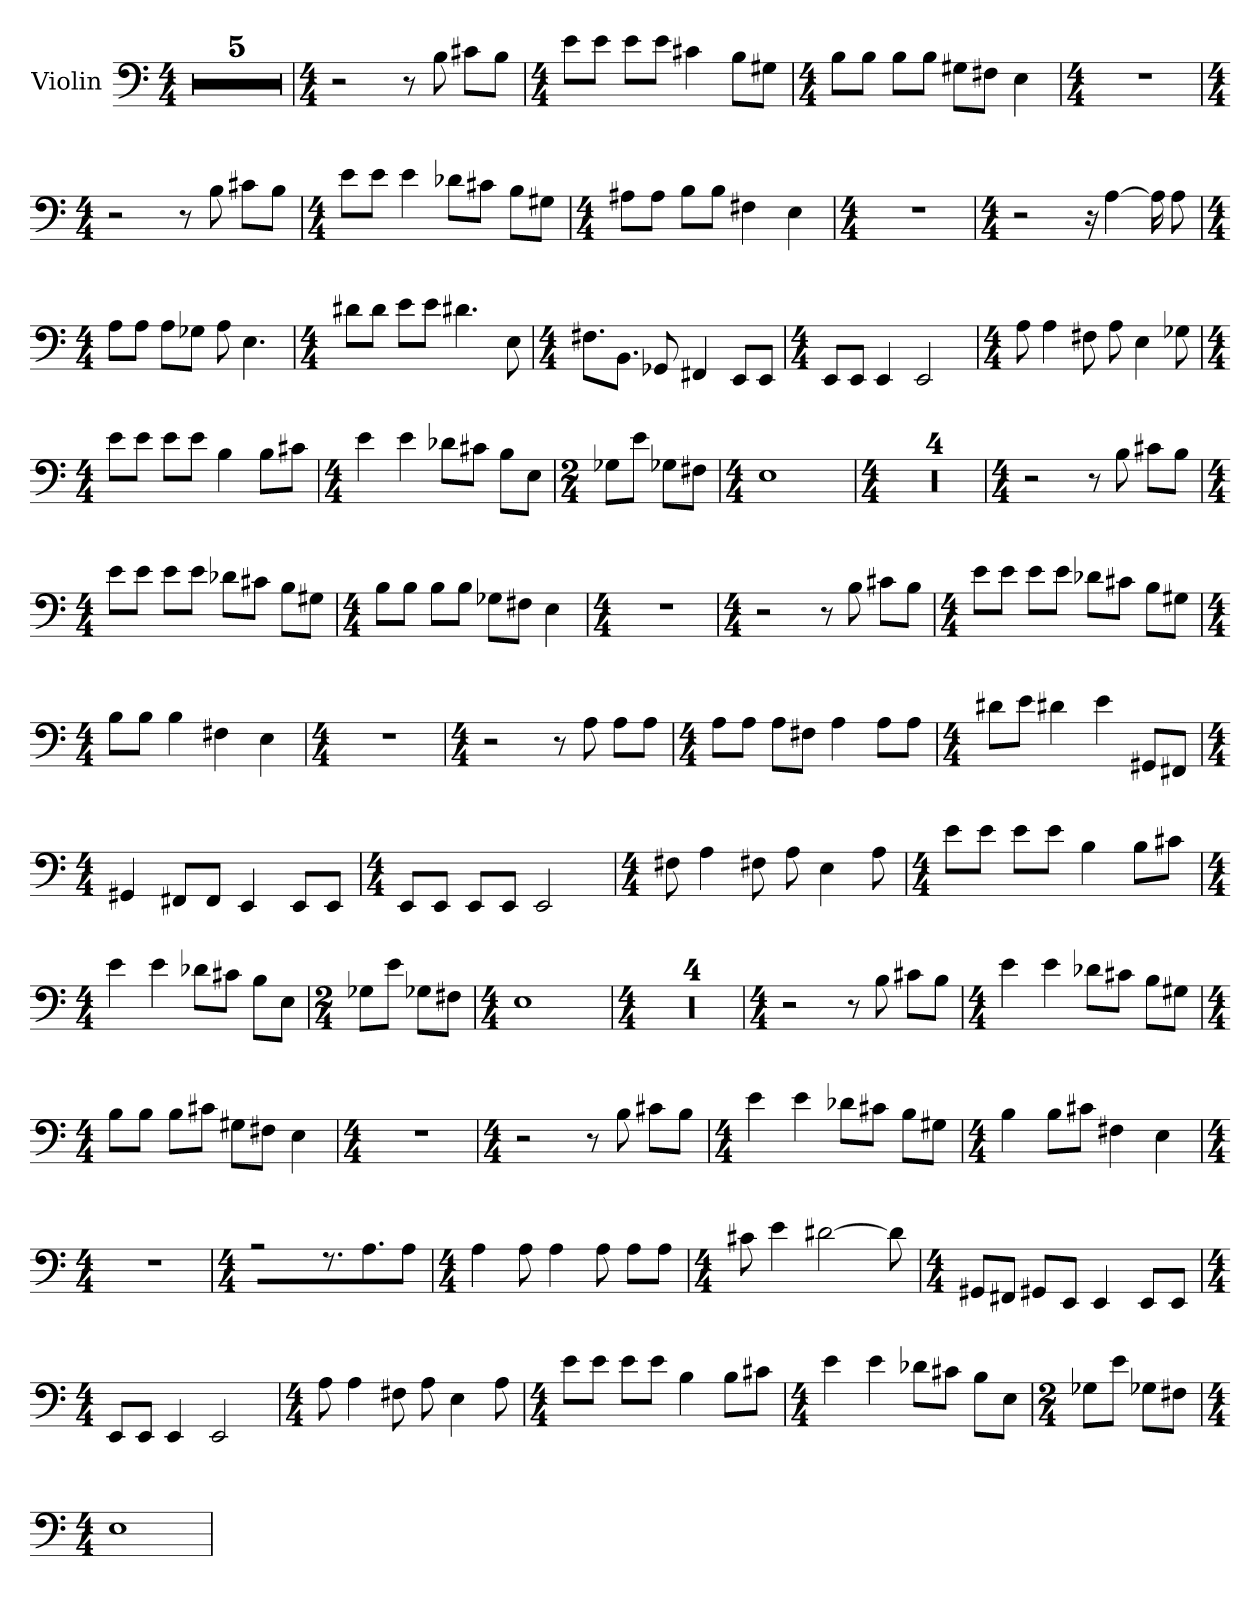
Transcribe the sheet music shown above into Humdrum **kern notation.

**kern
*part1
*staff1
*I"Violin
*I'Vln
*M4/4
=
1r
=
*M4/4
1r
=
*M4/4
1r
=
*M4/4
1r
=
*M4/4
1r
=
*M4/4
2r
8r
8B
8c#XL
8BJ
=
*M4/4
8eL
8eJ
8eL
8eJ
4c#X
8BL
8G#XJ
=
*M4/4
8BL
8BJ
8BL
8BJ
8G#XL
8F#XJ
4E
=
*M4/4
1r
=
*M4/4
2r
8r
8B
8c#XL
8BJ
=
*M4/4
8eL
8eJ
4e
8d-XL
8c#XJ
8BL
8G#XJ
=
*M4/4
8A#XL
8A#J
8BL
8BJ
4F#X
4E
=
*M4/4
1r
=
*M4/4
2r
16r
[4A
16A]
8A
=
*M4/4
8AL
8AJ
8AL
8G-XJ
8A
4.E
=
*M4/4
8d#XL
8d#J
8eL
8eJ
4.d#X
8E
=
*M4/4
8.F#XL
8.BBJ
8GG-X
4FF#X
8EEL
8EEJ
=
*M4/4
8EEL
8EEJ
4EE
2EE
=
*M4/4
8A
4A
8F#X
8A
4E
8G-X
=
*M4/4
8eL
8eJ
8eL
8eJ
4B
8BL
8c#XJ
=
*M4/4
4e
4e
8d-XL
8c#XJ
8BL
8EJ
=
*M2/4
8G-XL
8eJ
8G-XL
8F#XJ
=
*M4/4
1E
=
*M4/4
1r
=
*M4/4
1r
=
*M4/4
1r
=
*M4/4
1r
=
*M4/4
2r
8r
8B
8c#XL
8BJ
=
*M4/4
8eL
8eJ
8eL
8eJ
8d-XL
8c#XJ
8BL
8G#XJ
=
*M4/4
8BL
8BJ
8BL
8BJ
8G-XL
8F#XJ
4E
=
*M4/4
1r
=
*M4/4
2r
8r
8B
8c#XL
8BJ
=
*M4/4
8eL
8eJ
8eL
8eJ
8d-XL
8c#XJ
8BL
8G#XJ
=
*M4/4
8BL
8BJ
4B
4F#X
4E
=
*M4/4
1r
=
*M4/4
2r
8r
8A
8AL
8AJ
=
*M4/4
8AL
8AJ
8AL
8F#XJ
4A
8AL
8AJ
=
*M4/4
8d#XL
8eJ
4d#X
4e
8GG#XL
8FF#XJ
=
*M4/4
4GG#X
8FF#XL
8FF#J
4EE
8EEL
8EEJ
=
*M4/4
8EEL
8EEJ
8EEL
8EEJ
2EE
=
*M4/4
8F#X
4A
8F#X
8A
4E
8A
=
*M4/4
8eL
8eJ
8eL
8eJ
4B
8BL
8c#XJ
=
*M4/4
4e
4e
8d-XL
8c#XJ
8BL
8EJ
=
*M2/4
8G-XL
8eJ
8G-XL
8F#XJ
=
*M4/4
1E
=
*M4/4
1r
=
*M4/4
1r
=
*M4/4
1r
=
*M4/4
1r
=
*M4/4
2r
8r
8B
8c#XL
8BJ
=
*M4/4
4e
4e
8d-XL
8c#XJ
8BL
8G#XJ
=
*M4/4
8BL
8BJ
8BL
8c#XJ
8G#XL
8F#XJ
4E
=
*M4/4
1r
=
*M4/4
2r
8r
8B
8c#XL
8BJ
=
*M4/4
4e
4e
8d-XL
8c#XJ
8BL
8G#XJ
=
*M4/4
4B
8BL
8c#XJ
4F#X
4E
=
*M4/4
1r
=
*M4/4
2r
8.r
8.A
8AJ
=
*M4/4
4A
8A
4A
8A
8AL
8AJ
=
*M4/4
8c#X
4e
[2d#X
8d#]
=
*M4/4
8GG#XL
8FF#XJ
8GG#XL
8EEJ
4EE
8EEL
8EEJ
=
*M4/4
8EEL
8EEJ
4EE
2EE
=
*M4/4
8A
4A
8F#X
8A
4E
8A
=
*M4/4
8eL
8eJ
8eL
8eJ
4B
8BL
8c#XJ
=
*M4/4
4e
4e
8d-XL
8c#XJ
8BL
8EJ
=
*M2/4
8G-XL
8eJ
8G-XL
8F#XJ
=
*M4/4
1E
=
*-
